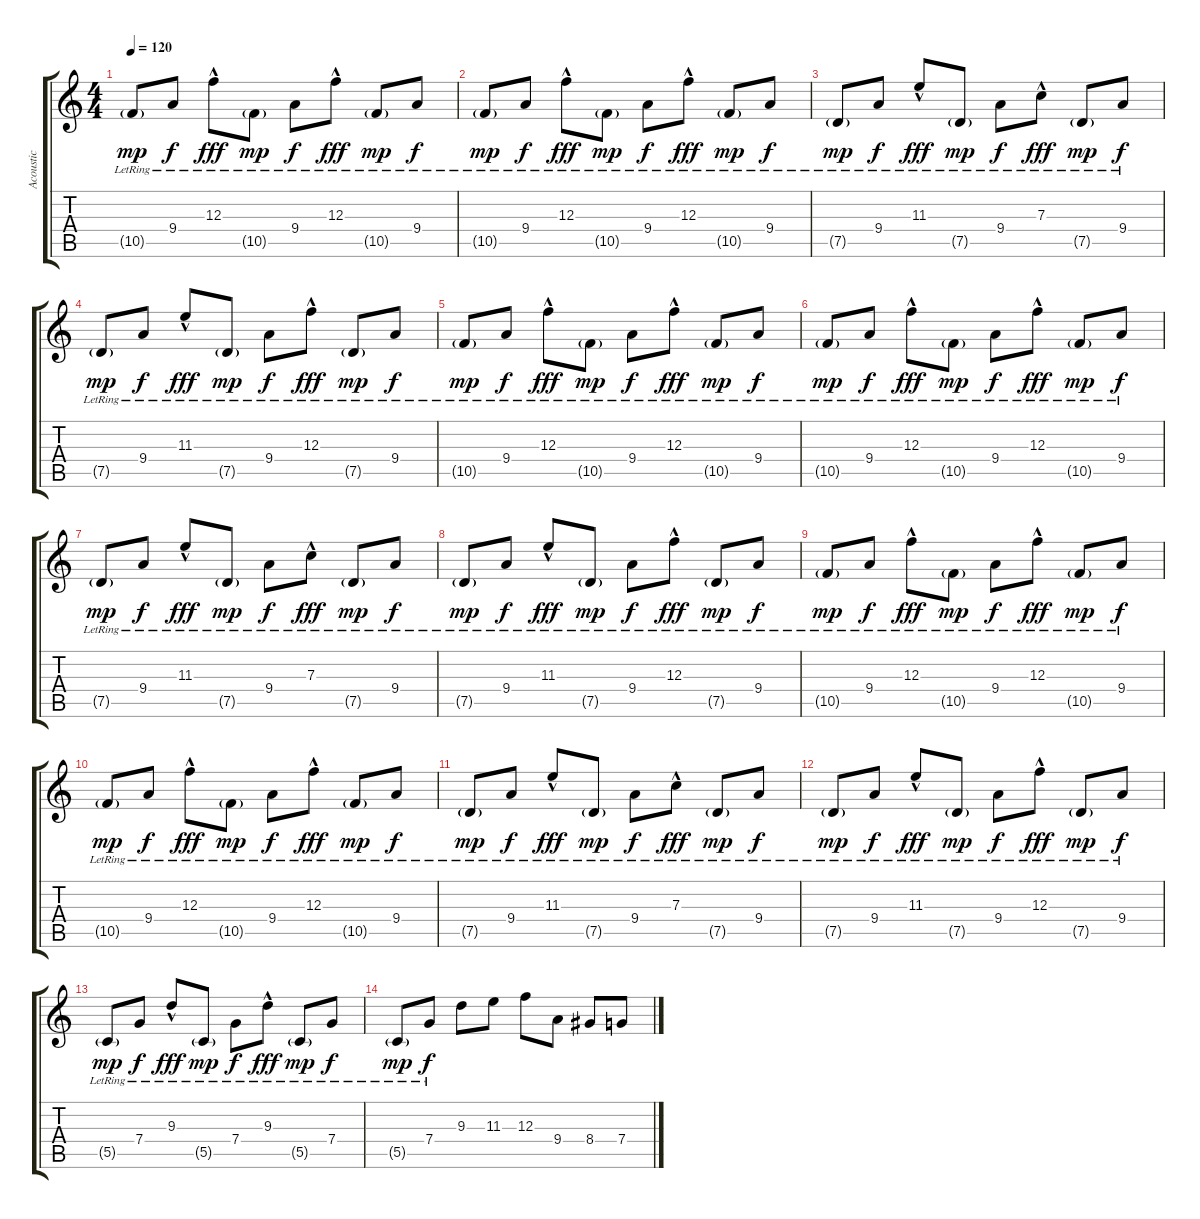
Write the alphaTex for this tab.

\track ("Acoustic" "Acoustic") {instrument acousticguitarsteel}
\staff {score tabs}
\tuning (D4 A3 F3 C3 G2 D2) {hide}
\ts (4 4)
\tempo 120
\clef g2
\ks c
10.5{g lr}.8{dy mp} 9.4{lr}.8{dy f} 12.3{hac lr}.8{dy fff} 10.5{g lr}.8{dy mp} 9.4{lr}.8{dy f} 12.3{hac lr}.8{dy fff} 10.5{g lr}.8{dy mp} 9.4{lr}.8{dy f} |
10.5{g lr}.8{dy mp} 9.4{lr}.8{dy f} 12.3{hac lr}.8{dy fff} 10.5{g lr}.8{dy mp} 9.4{lr}.8{dy f} 12.3{hac lr}.8{dy fff} 10.5{g lr}.8{dy mp} 9.4{lr}.8{dy f} |
7.5{g lr}.8{dy mp} 9.4{lr}.8{dy f} 11.3{hac lr}.8{dy fff} 7.5{g lr}.8{dy mp} 9.4{lr}.8{dy f} 7.3{hac lr}.8{dy fff} 7.5{g lr}.8{dy mp} 9.4{lr}.8{dy f} |
7.5{g lr}.8{dy mp} 9.4{lr}.8{dy f} 11.3{hac lr}.8{dy fff} 7.5{g lr}.8{dy mp} 9.4{lr}.8{dy f} 12.3{hac lr}.8{dy fff} 7.5{g lr}.8{dy mp} 9.4{lr}.8{dy f} |
10.5{g lr}.8{dy mp} 9.4{lr}.8{dy f} 12.3{hac lr}.8{dy fff} 10.5{g lr}.8{dy mp} 9.4{lr}.8{dy f} 12.3{hac lr}.8{dy fff} 10.5{g lr}.8{dy mp} 9.4{lr}.8{dy f} |
10.5{g lr}.8{dy mp} 9.4{lr}.8{dy f} 12.3{hac lr}.8{dy fff} 10.5{g lr}.8{dy mp} 9.4{lr}.8{dy f} 12.3{hac lr}.8{dy fff} 10.5{g lr}.8{dy mp} 9.4{lr}.8{dy f} |
7.5{g lr}.8{dy mp} 9.4{lr}.8{dy f} 11.3{hac lr}.8{dy fff} 7.5{g lr}.8{dy mp} 9.4{lr}.8{dy f} 7.3{hac lr}.8{dy fff} 7.5{g lr}.8{dy mp} 9.4{lr}.8{dy f} |
7.5{g lr}.8{dy mp} 9.4{lr}.8{dy f} 11.3{hac lr}.8{dy fff} 7.5{g lr}.8{dy mp} 9.4{lr}.8{dy f} 12.3{hac lr}.8{dy fff} 7.5{g lr}.8{dy mp} 9.4{lr}.8{dy f} |
10.5{g lr}.8{dy mp} 9.4{lr}.8{dy f} 12.3{hac lr}.8{dy fff} 10.5{g lr}.8{dy mp} 9.4{lr}.8{dy f} 12.3{hac lr}.8{dy fff} 10.5{g lr}.8{dy mp} 9.4{lr}.8{dy f} |
10.5{g lr}.8{dy mp} 9.4{lr}.8{dy f} 12.3{hac lr}.8{dy fff} 10.5{g lr}.8{dy mp} 9.4{lr}.8{dy f} 12.3{hac lr}.8{dy fff} 10.5{g lr}.8{dy mp} 9.4{lr}.8{dy f} |
7.5{g lr}.8{dy mp} 9.4{lr}.8{dy f} 11.3{hac lr}.8{dy fff} 7.5{g lr}.8{dy mp} 9.4{lr}.8{dy f} 7.3{hac lr}.8{dy fff} 7.5{g lr}.8{dy mp} 9.4{lr}.8{dy f} |
7.5{g lr}.8{dy mp volume 0} 9.4{lr}.8{dy f} 11.3{hac lr}.8{dy fff} 7.5{g lr}.8{dy mp} 9.4{lr}.8{dy f} 12.3{hac lr}.8{dy fff} 7.5{g lr}.8{dy mp} 9.4{lr}.8{dy f} |
5.5{g lr}.8{dy mp} 7.4{lr}.8{dy f} 9.3{hac lr}.8{dy fff} 5.5{g lr}.8{dy mp} 7.4{lr}.8{dy f} 9.3{hac lr}.8{dy fff} 5.5{g lr}.8{dy mp} 7.4{lr}.8{dy f} |
5.5{g lr}.8{dy mp} 7.4{lr}.8{dy f} 9.3.8 11.3.8 12.3.8 9.4.8 8.4.8 7.4.8
